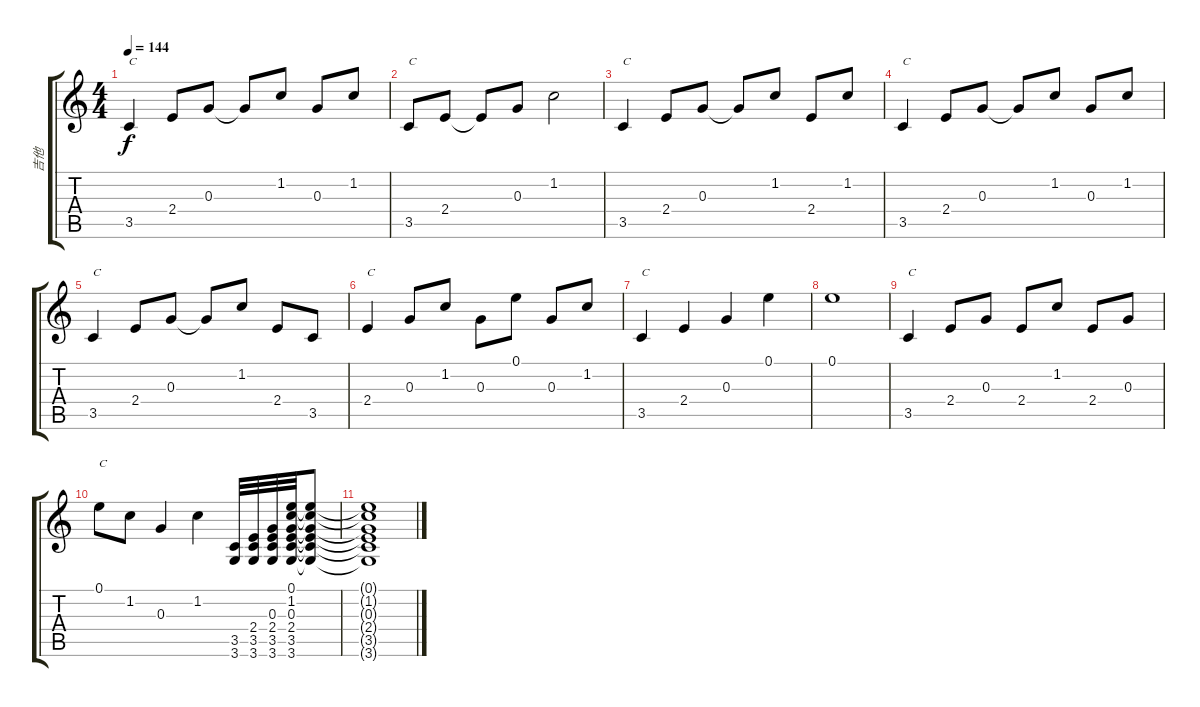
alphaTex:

\track ("吉他" "吉他") {instrument acousticguitarsteel}
\staff {score tabs}
\tuning (E4 B3 G3 D3 A2 E2) {hide}
\ts (4 4)
\tempo 144
\clef g2
\ks c
3.5.4{txt "C" dy f} 2.4.8 0.3.8 0.3{t}.8 1.2.8 0.3.8 1.2.8 |
3.5.8{txt "C"} 2.4.8 2.4{t}.8 0.3.8 1.2.2 |
3.5.4{txt "C"} 2.4.8 0.3.8 0.3{t}.8 1.2.8 2.4.8 1.2.8 |
3.5.4{txt "C"} 2.4.8 0.3.8 0.3{t}.8 1.2.8 0.3.8 1.2.8 |
3.5.4{txt "C"} 2.4.8 0.3.8 0.3{t}.8 1.2.8 2.4.8 3.5.8 |
2.4.4{txt "C"} 0.3.8 1.2.8 0.3.8 0.1.8 0.3.8 1.2.8 |
3.5.4{txt "C"} 2.4.4 0.3.4 0.1.4 |
0.1.1 |
3.5.4{txt "C"} 2.4.8 0.3.8 2.4.8 1.2.8 2.4.8 0.3.8 |
0.1.8{txt "C"} 1.2.8 0.3.4 1.2.4 (3.5 3.6).32 (2.4 3.5 3.6).32 (0.3 2.4 3.5 3.6).32 (0.1 1.2 0.3 2.4 3.5 3.6).32 (0.1{t} 1.2{t} 0.3{t} 2.4{t} 3.5{t} 3.6{t}).8 |
(0.1{t} 1.2{t} 0.3{t} 2.4{t} 3.5{t} 3.6{t}).1
